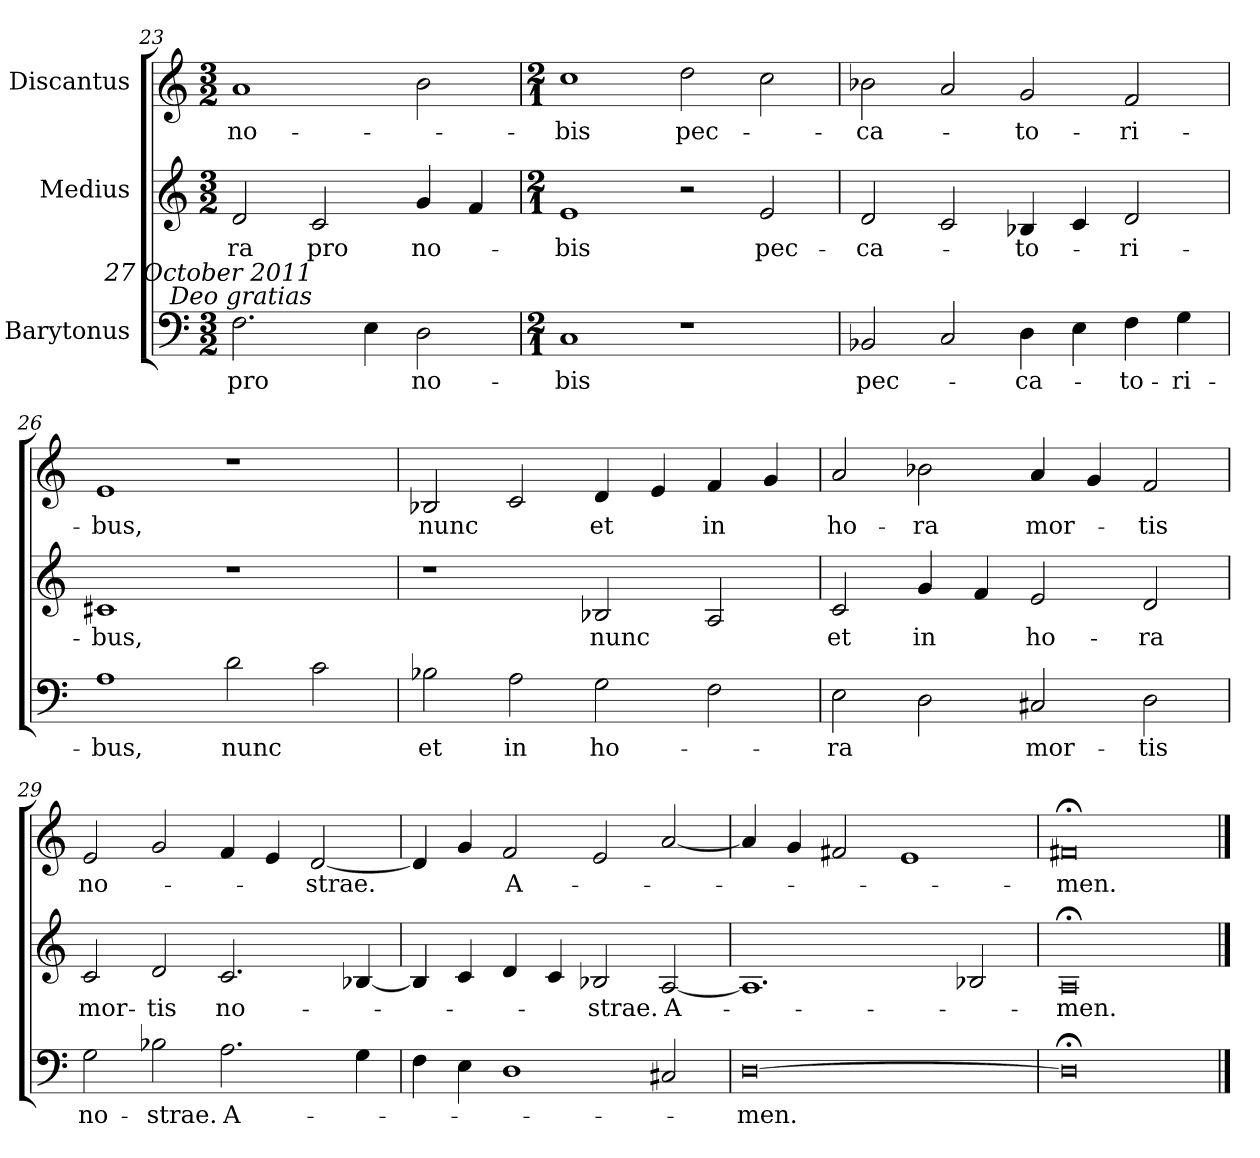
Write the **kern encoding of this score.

**kern	**text	**kern	**text	**kern	**text
*part3	*part3	*part2	*part2	*part1	*part1
*staff3	*staff3	*staff2	*staff2	*staff1	*staff1
*I"Barytonus	*	*I"Medius	*	*I"Discantus	*
*clefF4	*	*clefG2	*	*clefG2	*
*k[]	*	*k[]	*	*k[]	*
*C:	*	*C:	*	*C:	*
*M3/2	*	*M3/2	*	*M3/2	*
=23	=23	=23	=23	=23	=23
!	!LO:LY:b	!	!LO:LY:b	!	!LO:LY:b
*^	*	*	*	*	*
2.F\	2ryy	pro	2d/	-ra	1a	no-
!	!LO:TX:a:i:rj:t=27 October 2011\nDeo gratias	!	!	!	!	!
!	!	!	!	!LO:LY:b	!	!
.	1ryy	.	2c/	pro	.	.
4E\	.	.	.	.	.	.
!	!	!LO:LY:b	!	!LO:LY:b	!	!
2D\	.	no-	4g/	no-	2b\	.
.	.	.	4f/	.	.	.
*v	*v	*	*	*	*	*
!!LO:PB:g=z
=24	=24	=24	=24	=24	=24
*M2/1	*	*M2/1	*	*M2/1	*
*^	*	*	*	*	*
!	!	!LO:LY:b	!	!LO:LY:b	!	!LO:LY:b
*v	*v	*	*	*	*	*
1C	-bis	1e	-bis	1cc	-bis
!	!	!	!	!	!LO:LY:b
1r	.	2r	.	2dd\	pec-
!	!	!	!LO:LY:b	!	!
.	.	2e/	pec-	2cc\	.
=25	=25	=25	=25	=25	=25
!	!LO:LY:b	!	!LO:LY:b	!	!LO:LY:b
2BB-X/	pec-	2d/	-ca-	2b-X\	-ca-
2C/	.	2c/	.	2a/	.
!	!LO:LY:b	!	!LO:LY:b	!	!LO:LY:b
4D\	-ca-	4B-X/	-to-	2g/	-to-
4E\	.	4c/	.	.	.
!	!LO:LY:b	!	!LO:LY:b	!	!LO:LY:b
4F\	-to-	2d/	-ri-	2f/	-ri-
!	!LO:LY:b	!	!	!	!
4G\	-ri-	.	.	.	.
=26	=26	=26	=26	=26	=26
!	!LO:LY:b	!	!LO:LY:b	!	!LO:LY:b
1A	-bus,	1c#X	-bus,	1e	-bus,
!	!LO:LY:b	!	!	!	!
2d\	nunc	1r	.	1r	.
2c\	.	.	.	.	.
!!LO:PB:g=z
=27	=27	=27	=27	=27	=27
!	!LO:LY:b	!	!	!	!LO:LY:b
2B-X\	et	1r	.	2B-X/	nunc
!	!LO:LY:b	!	!	!	!
2A\	in	.	.	2c/	.
!	!LO:LY:b	!	!LO:LY:b	!	!LO:LY:b
2G\	ho-	2B-X/	nunc	4d/	et
.	.	.	.	4e/	.
!	!	!	!	!	!LO:LY:b
2F\	.	2A/	.	4f/	in
.	.	.	.	4g/	.
=28	=28	=28	=28	=28	=28
!	!LO:LY:b	!	!LO:LY:b	!	!LO:LY:b
2E\	-ra	2c/	et	2a/	ho-
!	!	!	!LO:LY:b	!	!LO:LY:b
2D\	.	4g/	in	2b-X\	-ra
.	.	4f/	.	.	.
!	!LO:LY:b	!	!LO:LY:b	!	!LO:LY:b
2C#X/	mor-	2e/	ho-	4a/	mor-
.	.	.	.	4g/	.
!	!LO:LY:b	!	!LO:LY:b	!	!LO:LY:b
2D\	-tis	2d/	-ra	2f/	-tis
=29	=29	=29	=29	=29	=29
!	!LO:LY:b	!	!LO:LY:b	!	!LO:LY:b
2G\	no-	2c/	mor-	2e/	no-
!	!LO:LY:b	!	!LO:LY:b	!	!
2B-X\	-strae.	2d/	-tis	2g/	.
!	!LO:LY:b	!	!LO:LY:b	!	!
2.A\	A-	2.c/	no-	4f/	.
.	.	.	.	4e/	.
!	!	!	!	!	!LO:LY:b
.	.	.	.	[<2d/	-strae.
4G\	.	[<4B-X/	.	.	.
!!LO:LB:g=z
=30	=30	=30	=30	=30	=30
4F\	.	4B-/]	.	4d/]	.
4E\	.	4c/	.	4g/	.
!	!	!	!	!	!LO:LY:b
1D	.	4d/	.	2f/	A-
.	.	4c/	.	.	.
!	!	!	!LO:LY:b	!	!
.	.	2B-X/	-strae.	2e/	.
!	!	!	!LO:LY:b	!	!
2C#X/	.	[<2A/	A-	[<2a/	.
=31	=31	=31	=31	=31	=31
!	!LO:LY:b	!	!	!	!
[>0D	-men.	1.A]	.	4a/]	.
.	.	.	.	4g/	.
.	.	.	.	2f#X/	.
.	.	.	.	1e	.
.	.	2B-X/	.	.	.
=32	=32	=32	=32	=32	=32
!	!	!	!LO:LY:b	!	!LO:LY:b
0D;]	.	0A;	-men.	0f#X;	-men.
==	==	==	==	==	==
*-	*-	*-	*-	*-	*-
